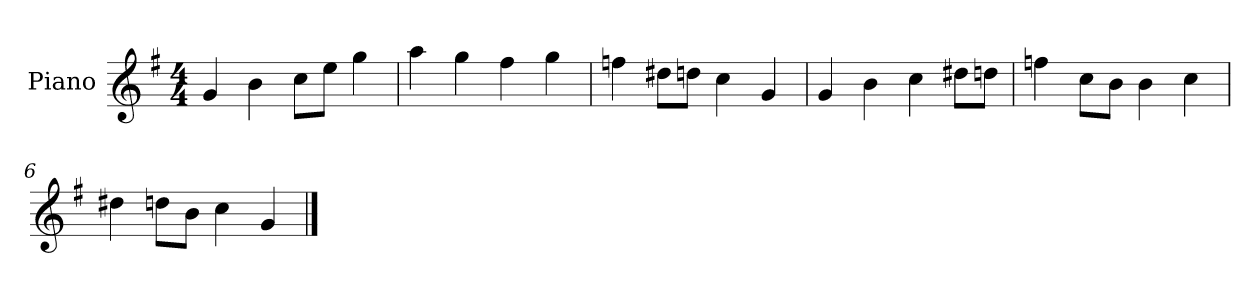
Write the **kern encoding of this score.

**kern
*part1
*staff1
*I"Piano
*I'P-no
*clefG2
*k[f#]
*M4/4
*MM90
=1
4g/
4b\
8cc\L
8ee\J
4gg\
=2
4aa\
4gg\
4ff#\
4gg\
=3
4ffn\
8dd#X\L
8ddn\J
4cc\
4g/
=4
4g/
4b\
4cc\
8dd#X\L
8ddn\J
=5
4ffn\
8cc\L
8b\J
4b\
4cc\
=6
4dd#X\
8ddn\L
8b\J
4cc\
4g/
==
*-
